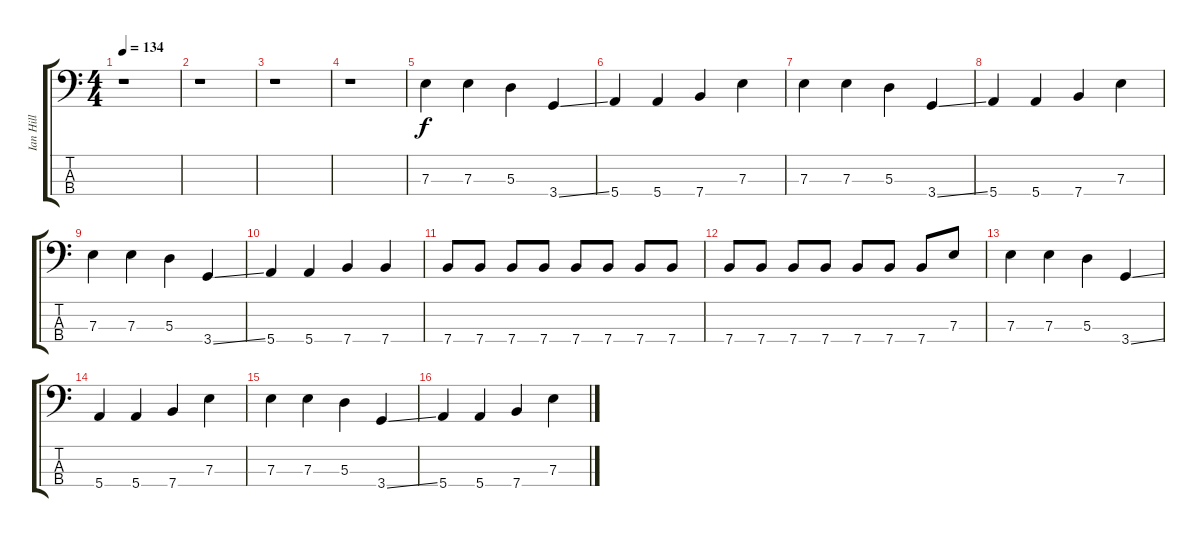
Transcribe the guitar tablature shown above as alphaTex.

\track ("Ian Hill" "Ian Hill") {instrument electricbasspick}
\staff {score tabs}
\tuning (G2 D2 A1 E1) {hide}
\ts (4 4)
\tempo 134
\clef f4
\ks c
r.1{dy f instrument electricbasspick} |
r.1 |
r.1 |
r.1 |
7.3.4 7.3.4 5.3.4 3.4{ss}.4 |
5.4.4 5.4.4 7.4.4 7.3.4 |
7.3.4 7.3.4 5.3.4 3.4{ss}.4 |
5.4.4 5.4.4 7.4.4 7.3.4 |
7.3.4 7.3.4 5.3.4 3.4{ss}.4 |
5.4.4 5.4.4 7.4.4 7.4.4 |
7.4.8 7.4.8 7.4.8 7.4.8 7.4.8 7.4.8 7.4.8 7.4.8 |
7.4.8 7.4.8 7.4.8 7.4.8 7.4.8 7.4.8 7.4.8 7.3.8 |
7.3.4 7.3.4 5.3.4 3.4{ss}.4 |
5.4.4 5.4.4 7.4.4 7.3.4 |
7.3.4 7.3.4 5.3.4 3.4{ss}.4 |
5.4.4 5.4.4 7.4.4 7.3.4
